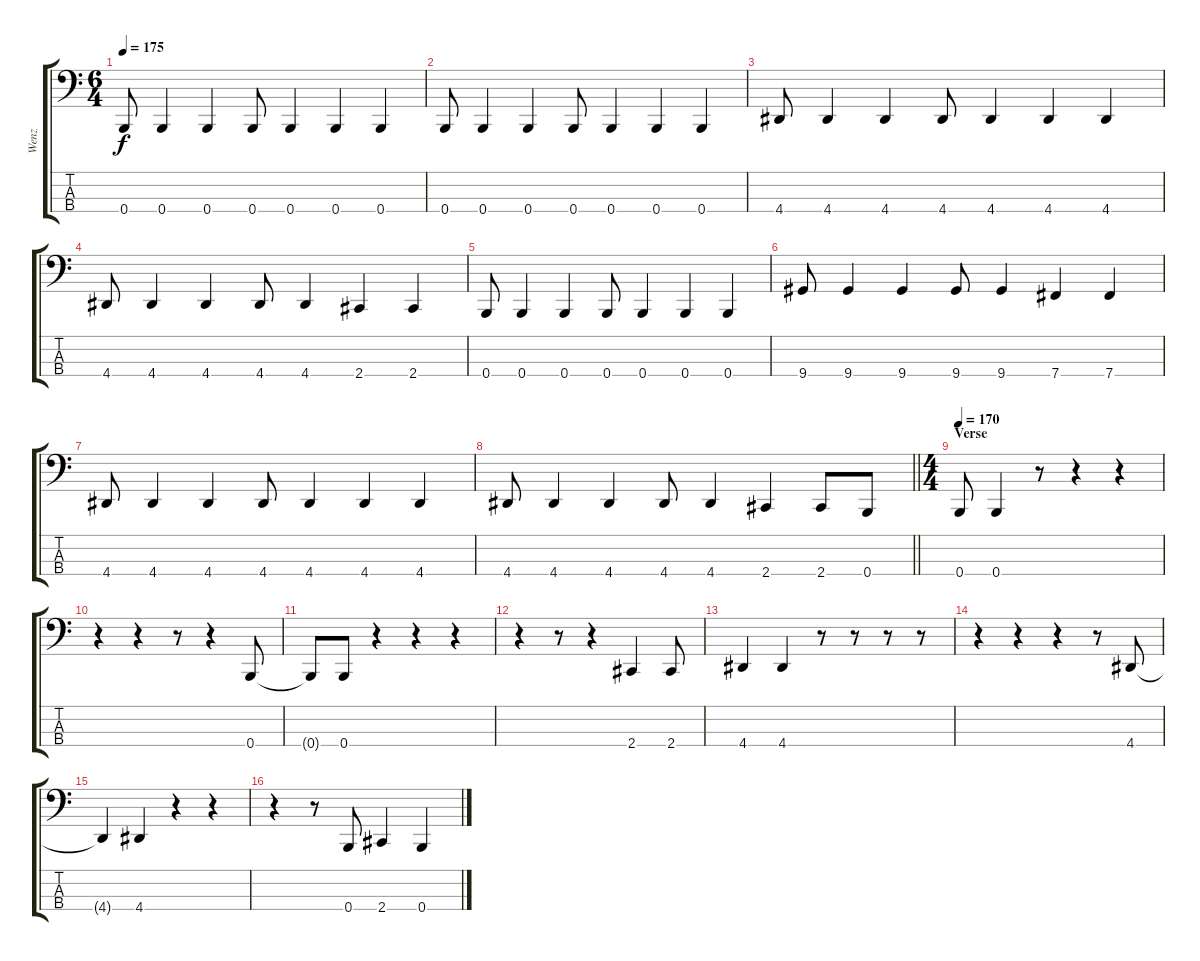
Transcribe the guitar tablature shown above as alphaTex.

\track ("Wenz" "Wenz") {instrument electricbasspick}
\staff {score tabs}
\tuning (E2 B1 Gb1 B0) {hide}
\ts (6 4)
\tempo 175
\clef f4
\ks c
0.4.8{dy f} 0.4.4 0.4.4 0.4.8 0.4.4 0.4.4 0.4.4 |
0.4.8 0.4.4 0.4.4 0.4.8 0.4.4 0.4.4 0.4.4 |
4.4.8 4.4.4 4.4.4 4.4.8 4.4.4 4.4.4 4.4.4 |
4.4.8 4.4.4 4.4.4 4.4.8 4.4.4 2.4.4 2.4.4 |
0.4.8 0.4.4 0.4.4 0.4.8 0.4.4 0.4.4 0.4.4 |
9.4.8 9.4.4 9.4.4 9.4.8 9.4.4 7.4.4 7.4.4 |
4.4.8 4.4.4 4.4.4 4.4.8 4.4.4 4.4.4 4.4.4 |
\barLineRight lightlight
4.4.8 4.4.4 4.4.4 4.4.8 4.4.4 2.4.4 2.4.8 0.4.8 |
\ts (4 4)
\section ("" "Verse")
\tempo 170
0.4.8 0.4.4 r.8 r.4 r.4 |
r.4 r.4 r.8 r.4 0.4.8 |
0.4{t}.8 0.4.8 r.4 r.4 r.4 |
r.4 r.8 r.4 2.4.4 2.4.8 |
4.4.4 4.4.4 r.8 r.8 r.8 r.8 |
r.4 r.4 r.4 r.8 4.4.8 |
4.4{t}.4 4.4.4 r.4 r.4 |
r.4 r.8 0.4.8 2.4.4 0.4.4
